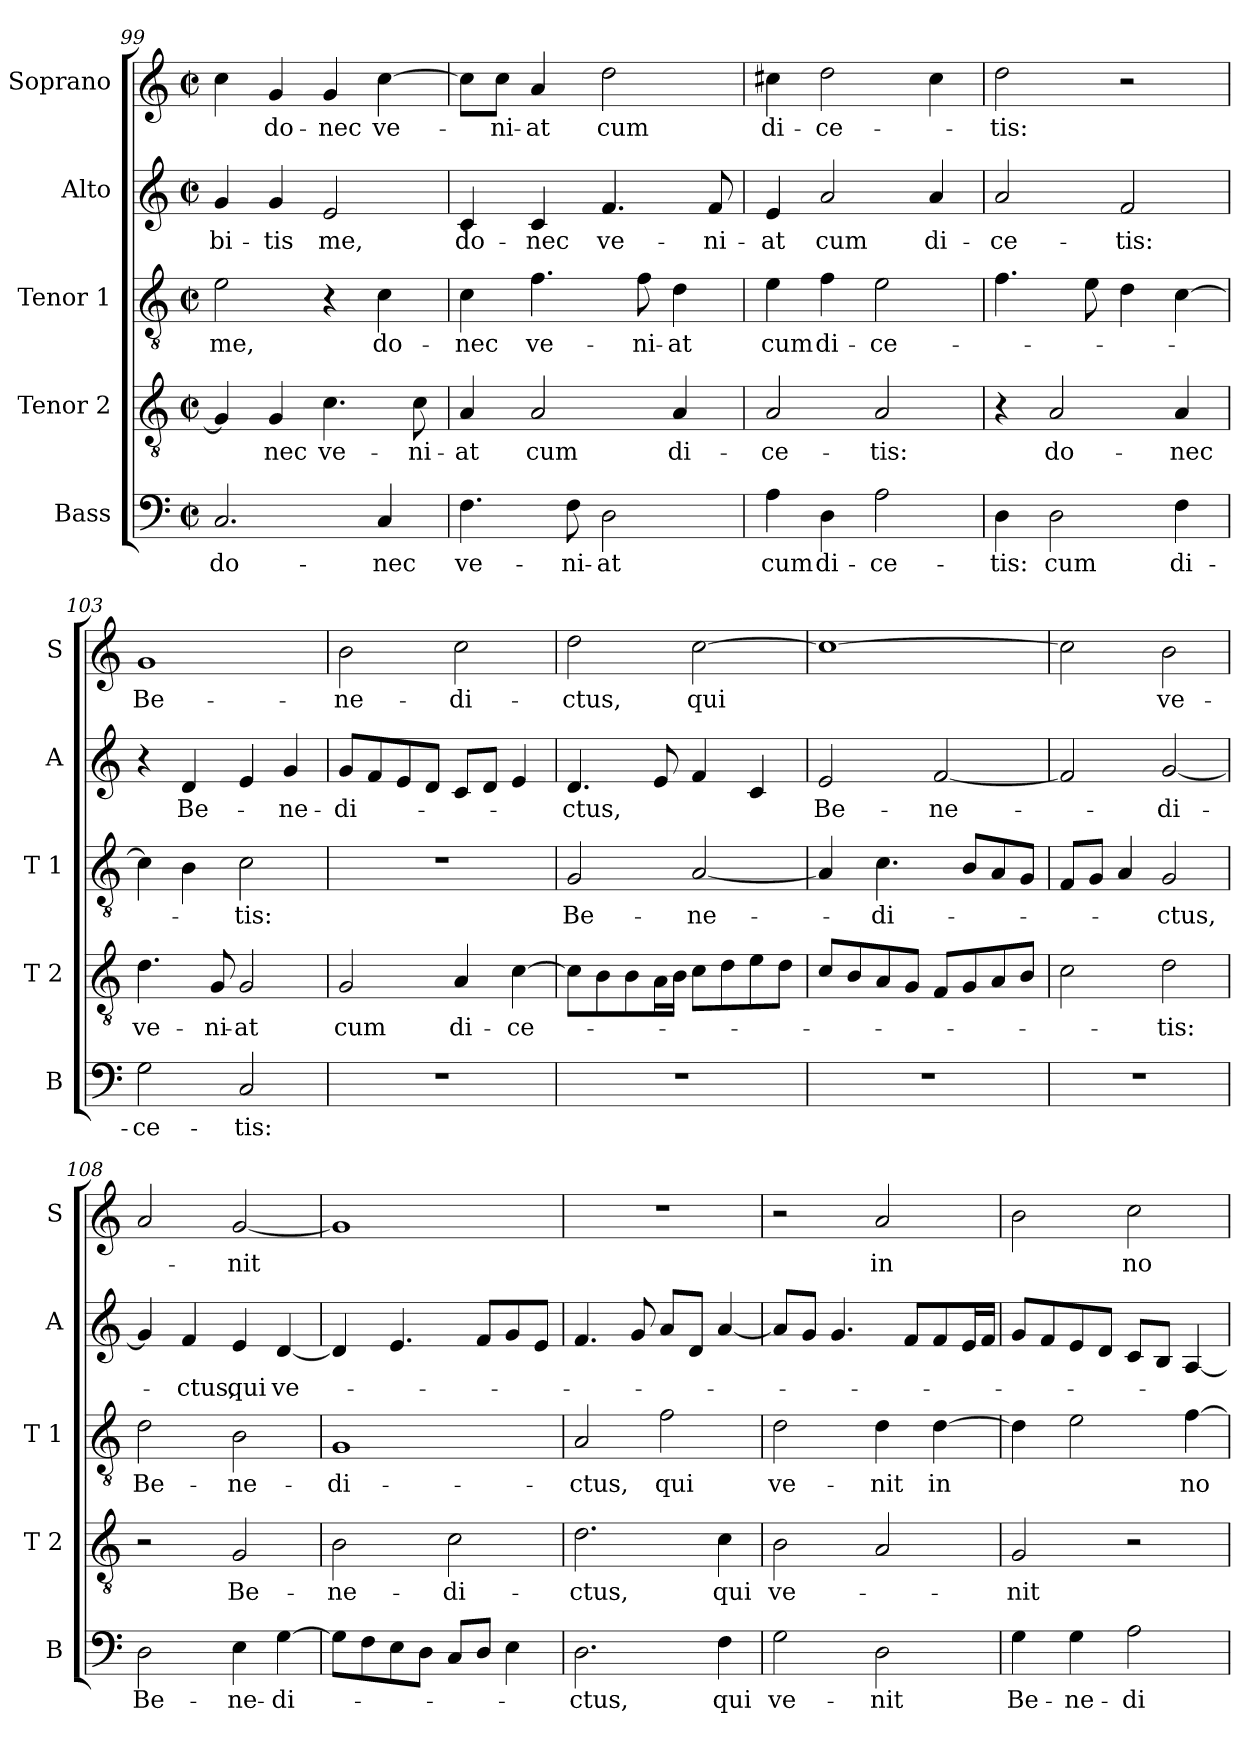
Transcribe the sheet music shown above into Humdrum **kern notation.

**kern	**text	**kern	**text	**kern	**text	**kern	**text	**kern	**text
*part5	*part5	*part4	*part4	*part3	*part3	*part2	*part2	*part1	*part1
*staff5	*staff5	*staff4	*staff4	*staff3	*staff3	*staff2	*staff2	*staff1	*staff1
*I"Bass	*	*I"Tenor 2	*	*I"Tenor 1	*	*I"Alto	*	*I"Soprano	*
*I'B	*	*I'T 2	*	*I'T 1	*	*I'A	*	*I'S	*
*clefF4	*	*clefGv2	*	*clefGv2	*	*clefG2	*	*clefG2	*
*k[]	*	*k[]	*	*k[]	*	*k[]	*	*k[]	*
*C:	*	*C:	*	*C:	*	*C:	*	*C:	*
*M2/2	*	*M2/2	*	*M2/2	*	*M2/2	*	*M2/2	*
*met(c|)	*	*met(c|)	*	*met(c|)	*	*met(c|)	*	*met(c|)	*
=99	=99	=99	=99	=99	=99	=99	=99	=99	=99
2.C/	do-	4G/]	.	2e\	me,	4g/	-bi-	4cc\	.
.	.	4G/	-nec	.	.	4g/	-tis	4g/	do-
.	.	4.c\	ve-	4r	.	2e/	me,	4g/	-nec
4C/	-nec	.	.	4c\	do-	.	.	[4cc\	ve-
.	.	8c\	-ni-	.	.	.	.	.	.
=100	=100	=100	=100	=100	=100	=100	=100	=100	=100
4.F\	ve-	4A/	-at	4c\	-nec	4c/	do-	8cc\L]	.
.	.	.	.	.	.	.	.	8cc\J	-ni-
.	.	2A/	cum	4.f\	ve-	4c/	-nec	4a/	-at
8F\	-ni-	.	.	.	.	.	.	.	.
2D\	-at	.	.	.	.	4.f/	ve-	2dd\	cum
.	.	.	.	8f\	-ni-	.	.	.	.
.	.	4A/	di-	4d\	-at	.	.	.	.
.	.	.	.	.	.	8f/	-ni-	.	.
!!LO:PB:g=z
=101	=101	=101	=101	=101	=101	=101	=101	=101	=101
4A\	cum	2A/	-ce-	4e\	cum	4e/	-at	4cc#X\	di-
4D\	di-	.	.	4f\	di-	2a/	cum	2dd\	-ce-
2A\	-ce-	2A/	-tis:	2e\	-ce-	.	.	.	.
.	.	.	.	.	.	4a/	di-	4cc#\	.
=102	=102	=102	=102	=102	=102	=102	=102	=102	=102
4D\	-tis:	4r	.	4.f\	.	2a/	-ce-	2dd\	-tis:
2D\	cum	2A/	do-	.	.	.	.	.	.
.	.	.	.	8e\	.	.	.	.	.
.	.	.	.	4d\	.	2f/	-tis:	2r	.
4F\	di-	4A/	-nec	[4c\	.	.	.	.	.
=103	=103	=103	=103	=103	=103	=103	=103	=103	=103
2G\	-ce-	4.d\	ve-	4c\]	.	4r	.	1g	Be-
.	.	.	.	4B\	.	4d/	Be-	.	.
.	.	8G/	-ni-	.	.	.	.	.	.
2C/	-tis:	2G/	-at	2c\	-tis:	4e/	.	.	.
.	.	.	.	.	.	4g/	-ne-	.	.
=104	=104	=104	=104	=104	=104	=104	=104	=104	=104
1r	.	2G/	cum	1r	.	8g/L	-di-	2b\	-ne-
.	.	.	.	.	.	8f/	.	.	.
.	.	.	.	.	.	8e/	.	.	.
.	.	.	.	.	.	8d/J	.	.	.
.	.	4A/	di-	.	.	8c/L	.	2cc\	-di-
.	.	.	.	.	.	8d/J	.	.	.
.	.	[4c\	-ce-	.	.	4e/	.	.	.
=105	=105	=105	=105	=105	=105	=105	=105	=105	=105
1r	.	8c\L]	.	2G/	Be-	4.d/	-ctus,	2dd\	-ctus,
.	.	8B\	.	.	.	.	.	.	.
.	.	8B\	.	.	.	.	.	.	.
.	.	16A\L	.	.	.	8e/	.	.	.
.	.	16B\JJ	.	.	.	.	.	.	.
.	.	8c\L	.	[2A/	-ne-	4f/	.	[2cc\	qui
.	.	8d\	.	.	.	.	.	.	.
.	.	8e\	.	.	.	4c/	.	.	.
.	.	8d\J	.	.	.	.	.	.	.
!!LO:LB:g=z
=106	=106	=106	=106	=106	=106	=106	=106	=106	=106
1r	.	8c/L	.	4A/]	.	2e/	Be-	1cc_	.
.	.	8B/	.	.	.	.	.	.	.
.	.	8A/	.	4.c\	-di-	.	.	.	.
.	.	8G/J	.	.	.	.	.	.	.
.	.	8F/L	.	.	.	[2f/	-ne-	.	.
.	.	8G/	.	8B/L	.	.	.	.	.
.	.	8A/	.	8A/	.	.	.	.	.
.	.	8B/J	.	8G/J	.	.	.	.	.
=107	=107	=107	=107	=107	=107	=107	=107	=107	=107
1r	.	2c\	.	8F/L	.	2f/]	.	2cc\]	.
.	.	.	.	8G/J	.	.	.	.	.
.	.	.	.	4A/	.	.	.	.	.
.	.	2d\	-tis:	2G/	-ctus,	[2g/	-di-	2b\	ve-
=108	=108	=108	=108	=108	=108	=108	=108	=108	=108
2D\	Be-	2r	.	2d\	Be-	4g/]	.	2a/	.
.	.	.	.	.	.	4f/	-ctus,	.	.
4E\	-ne-	2G/	Be-	2B\	-ne-	4e/	qui	[2g/	-nit
[4G\	-di-	.	.	.	.	[4d/	ve-	.	.
=109	=109	=109	=109	=109	=109	=109	=109	=109	=109
8G\L]	.	2B\	-ne-	1G	-di-	4d/]	.	1g]	.
8F\	.	.	.	.	.	.	.	.	.
8E\	.	.	.	.	.	4.e/	.	.	.
8D\J	.	.	.	.	.	.	.	.	.
8C/L	.	2c\	-di-	.	.	.	.	.	.
8D/J	.	.	.	.	.	8f/L	.	.	.
4E\	.	.	.	.	.	8g/	.	.	.
.	.	.	.	.	.	8e/J	.	.	.
=110	=110	=110	=110	=110	=110	=110	=110	=110	=110
2.D\	-ctus,	2.d\	-ctus,	2A/	-ctus,	4.f/	.	1r	.
.	.	.	.	.	.	8g/	.	.	.
.	.	.	.	2f\	qui	8a/L	.	.	.
.	.	.	.	.	.	8d/J	.	.	.
4F\	qui	4c\	qui	.	.	[4a/	.	.	.
!!LO:PB:g=z
=111	=111	=111	=111	=111	=111	=111	=111	=111	=111
2G\	ve-	2B\	ve-	2d\	ve-	8a/L]	.	2r	.
.	.	.	.	.	.	8g/J	.	.	.
.	.	.	.	.	.	4.g/	.	.	.
2D\	-nit	2A/	.	4d\	-nit	.	.	2a/	in
.	.	.	.	.	.	8f/L	.	.	.
.	.	.	.	[4d\	in	8f/	.	.	.
.	.	.	.	.	.	16e/L	.	.	.
.	.	.	.	.	.	16f/JJ	.	.	.
=112	=112	=112	=112	=112	=112	=112	=112	=112	=112
4G\	Be-	2G/	-nit	4d\]	.	8g/L	.	2b\	.
.	.	.	.	.	.	8f/	.	.	.
4G\	-ne-	.	.	2e\	.	8e/	.	.	.
.	.	.	.	.	.	8d/J	.	.	.
2A\	-di-	2r	.	.	.	8c/L	.	2cc\	no-
.	.	.	.	.	.	8B/J	.	.	.
.	.	.	.	[4f\	no-	[4A/	.	.	.
=	=	=	=	=	=	=	=	=	=
*-	*-	*-	*-	*-	*-	*-	*-	*-	*-
